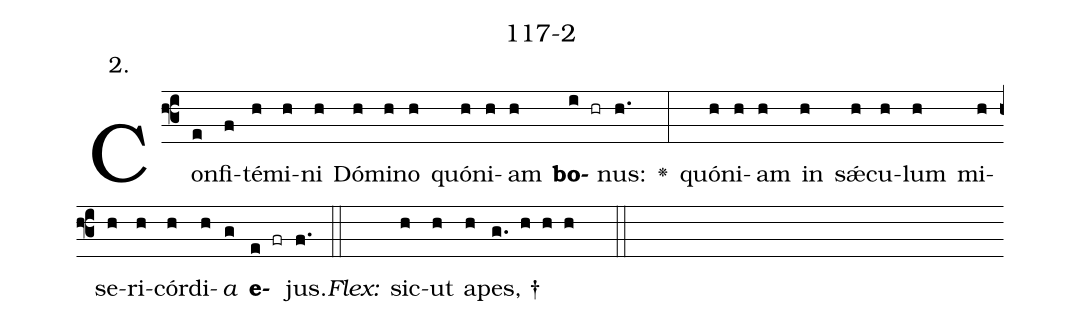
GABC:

name: 117-2;
annotation: 2.;
%%
(f3)Con(e)fi(f)té(h)mi(h)ni(h) Dó(h)mi(h)no(h) quón(h)i(h)am(h) <b>bo</b>(i hr)nus:(h.) <v>\greheightstar</v>(:) quón(h)i(h)am(h) in(h) sǽ(h)cu(h)lum(h) mi(h)se(h)ri(h)cór(h)di(h)<i>a</i>(g) <b>e</b>(e fr)jus.(f.) (::)
<i>Flex:</i>()  sic(h)ut(h) a(h)pes, †(g. h h h  ::)

%E(h) u(h) o(h) u(g) a(e) e.(f.) (::)
